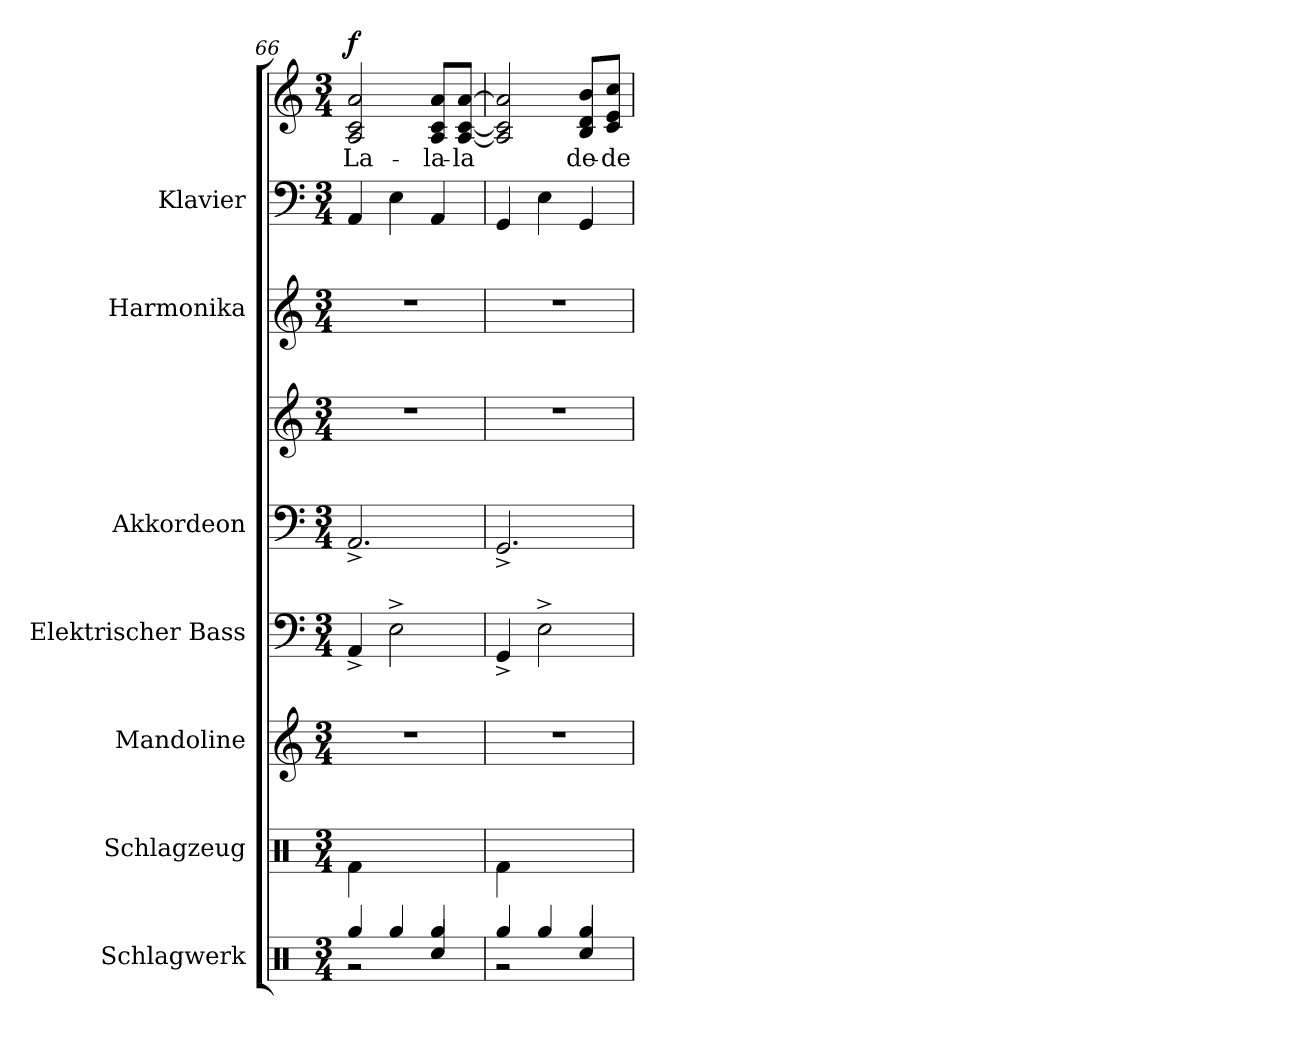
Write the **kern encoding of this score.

**kern	**kern	**kern	**kern	**kern	**kern	**kern	**kern	**kern	**text	**dynam
*part7	*part6	*part5	*part4	*part3	*part3	*part2	*part1	*part1	*part1	*part1
*staff9	*staff8	*staff7	*staff6	*staff5	*staff4	*staff3	*staff2	*staff1	*staff1	*staff1/2
*I"Schlagwerk	*I"Schlagzeug	*I"Mandoline	*I"Elektrischer Bass	*I"Akkordeon	*	*I"Harmonika	*I"Klavier	*	*	*
*I'Schlw.	*I'Schlgz.	*I'Mand.	*I'E-B.	*I'Akk.	*	*	*I'Klav.	*	*	*
*clefX	*clefX	*clefG2	*clefF4	*clefF4	*clefG2	*clefG2	*clefF4	*clefG2	*	*
*	*	*	*ITrd7c12	*	*	*	*	*	*	*
*k[]	*k[]	*k[]	*k[]	*k[]	*k[]	*k[]	*k[]	*k[]	*	*
*M3/4	*M3/4	*M3/4	*M3/4	*M3/4	*M3/4	*M3/4	*M3/4	*M3/4	*	*
=66	=66	=66	=66	=66	=66	=66	=66	=66	=66	=66
*^	*^	*	*	*	*	*	*	*	*	*
!	!	!	!	!	!	!	!	!	!	!	!LO:LY:b	!LO:DY:b
4Rgg/	2r	2.ryy	4Rf\	2.r	4AAA^/	2.AA^/	2.r	2.r	4AA/	2A/ 2c/ 2a/	La-	f
4Rgg/	.	.	2ryy	.	2EE^\	.	.	.	4E\	.	.	.
!	!	!	!	!	!	!	!	!	!	!	!LO:LY:b	!
4Rgg/	4Rcc/	.	.	.	.	.	.	.	4AA/	8A/ 8c/ 8a/L	-la-	.
!	!	!	!	!	!	!	!	!	!	!	!LO:LY:b	!
.	.	.	.	.	.	.	.	.	.	[8A/ [8c/ [8a/J	-la	.
=67	=67	=67	=67	=67	=67	=67	=67	=67	=67	=67	=67	=67
4Rgg/	2r	2.ryy	4Rf\	2.r	4GGG^/	2.GG^/	2.r	2.r	4GG/	2A/] 2c/] 2a/]	.	.
4Rgg/	.	.	2ryy	.	2EE^\	.	.	.	4E\	.	.	.
!	!	!	!	!	!	!	!	!	!	!	!LO:LY:b	!
4Rgg/	4Rcc/	.	.	.	.	.	.	.	4GG/	8B/ 8d/ 8b/L	de-	.
!	!	!	!	!	!	!	!	!	!	!	!LO:LY:b	!
.	.	.	.	.	.	.	.	.	.	8c/ 8e/ 8cc/J	-de-	.
*v	*v	*	*	*	*	*	*	*	*	*	*	*
*	*v	*v	*	*	*	*	*	*	*	*	*
=	=	=	=	=	=	=	=	=	=	=
*-	*-	*-	*-	*-	*-	*-	*-	*-	*-	*-
